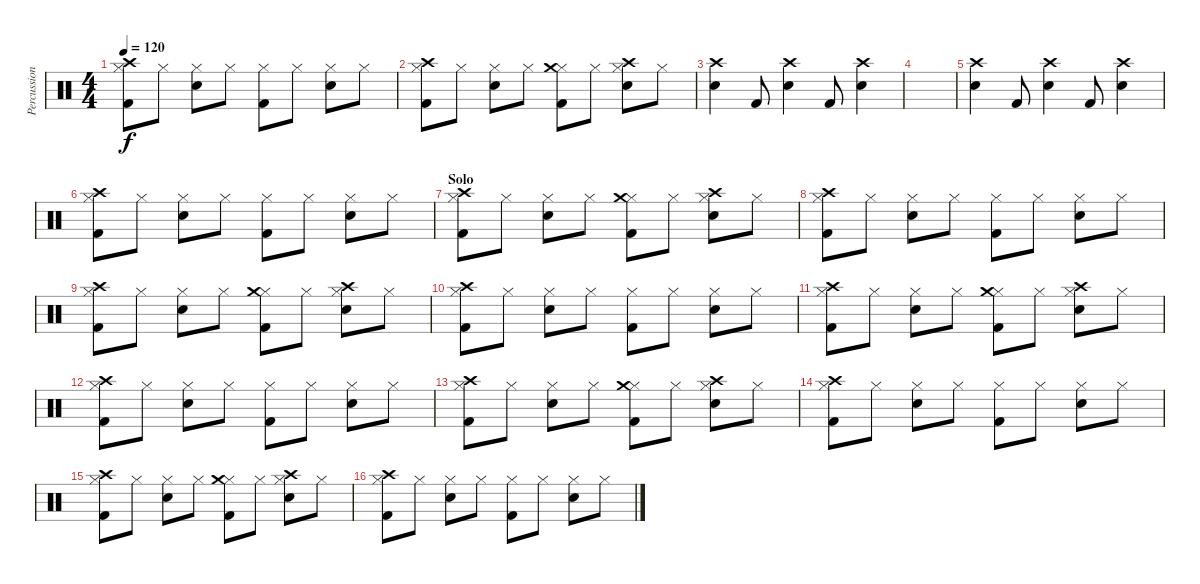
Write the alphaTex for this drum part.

\track ("Percussion" "Percussion") {instrument percussion}
\staff {score}
\articulation defaults
\ts (4 4)
\tempo 120
\clef neutral
\ks c
("Hi-Hat (closed)" "Kick (hit) 2" "Crash high (hit)").8{dy f} "Hi-Hat (closed)".8 ("Hi-Hat (closed)" "Electric Snare (hit)").8 "Hi-Hat (closed)".8 ("Hi-Hat (closed)" "Kick (hit) 2").8 "Hi-Hat (closed)".8 ("Hi-Hat (closed)" "Snare (hit) 2").8 "Hi-Hat (closed)".8 |
("Hi-Hat (closed)" "Kick (hit) 2" "Crash high (hit)").8 "Hi-Hat (closed)".8 ("Hi-Hat (closed)" "Electric Snare (hit)").8 "Hi-Hat (closed)".8 ("Hi-Hat (closed)" "Kick (hit) 2" "Crash medium (hit)").8 "Hi-Hat (closed)".8 ("Hi-Hat (closed)" "Snare (hit) 2" "Crash high (hit)").8 "Hi-Hat (closed)".8 |
("Crash high (hit)" "Electric Snare (hit)").4 "Kick (hit) 2".8 ("Crash high (hit)" "Electric Snare (hit)").4 "Kick (hit) 2".8 ("Crash high (hit)" "Electric Snare (hit)").4 |
|
("Crash high (hit)" "Electric Snare (hit)").4 "Kick (hit) 2".8 ("Crash high (hit)" "Electric Snare (hit)").4 "Kick (hit) 2".8 ("Crash high (hit)" "Electric Snare (hit)").4 |
("Hi-Hat (closed)" "Kick (hit) 2" "Crash high (hit)").8 "Hi-Hat (closed)".8 ("Hi-Hat (closed)" "Electric Snare (hit)").8 "Hi-Hat (closed)".8 ("Hi-Hat (closed)" "Kick (hit) 2").8 "Hi-Hat (closed)".8 ("Hi-Hat (closed)" "Snare (hit) 2").8 "Hi-Hat (closed)".8 |
\section ("" "Solo")
("Hi-Hat (closed)" "Kick (hit) 2" "Crash high (hit)").8 "Hi-Hat (closed)".8 ("Hi-Hat (closed)" "Electric Snare (hit)").8 "Hi-Hat (closed)".8 ("Hi-Hat (closed)" "Kick (hit) 2" "Crash medium (hit)").8 "Hi-Hat (closed)".8 ("Hi-Hat (closed)" "Snare (hit) 2" "Crash high (hit)").8 "Hi-Hat (closed)".8 |
("Hi-Hat (closed)" "Kick (hit) 2" "Crash high (hit)").8 "Hi-Hat (closed)".8 ("Hi-Hat (closed)" "Electric Snare (hit)").8 "Hi-Hat (closed)".8 ("Hi-Hat (closed)" "Kick (hit) 2").8 "Hi-Hat (closed)".8 ("Hi-Hat (closed)" "Snare (hit) 2").8 "Hi-Hat (closed)".8 |
("Hi-Hat (closed)" "Kick (hit) 2" "Crash high (hit)").8 "Hi-Hat (closed)".8 ("Hi-Hat (closed)" "Electric Snare (hit)").8 "Hi-Hat (closed)".8 ("Hi-Hat (closed)" "Kick (hit) 2" "Crash medium (hit)").8 "Hi-Hat (closed)".8 ("Hi-Hat (closed)" "Snare (hit) 2" "Crash high (hit)").8 "Hi-Hat (closed)".8 |
("Hi-Hat (closed)" "Kick (hit) 2" "Crash high (hit)").8 "Hi-Hat (closed)".8 ("Hi-Hat (closed)" "Electric Snare (hit)").8 "Hi-Hat (closed)".8 ("Hi-Hat (closed)" "Kick (hit) 2").8 "Hi-Hat (closed)".8 ("Hi-Hat (closed)" "Snare (hit) 2").8 "Hi-Hat (closed)".8 |
("Hi-Hat (closed)" "Kick (hit) 2" "Crash high (hit)").8 "Hi-Hat (closed)".8 ("Hi-Hat (closed)" "Electric Snare (hit)").8 "Hi-Hat (closed)".8 ("Hi-Hat (closed)" "Kick (hit) 2" "Crash medium (hit)").8 "Hi-Hat (closed)".8 ("Hi-Hat (closed)" "Snare (hit) 2" "Crash high (hit)").8 "Hi-Hat (closed)".8 |
("Hi-Hat (closed)" "Kick (hit) 2" "Crash high (hit)").8 "Hi-Hat (closed)".8 ("Hi-Hat (closed)" "Electric Snare (hit)").8 "Hi-Hat (closed)".8 ("Hi-Hat (closed)" "Kick (hit) 2").8 "Hi-Hat (closed)".8 ("Hi-Hat (closed)" "Snare (hit) 2").8 "Hi-Hat (closed)".8 |
("Hi-Hat (closed)" "Kick (hit) 2" "Crash high (hit)").8 "Hi-Hat (closed)".8 ("Hi-Hat (closed)" "Electric Snare (hit)").8 "Hi-Hat (closed)".8 ("Hi-Hat (closed)" "Kick (hit) 2" "Crash medium (hit)").8 "Hi-Hat (closed)".8 ("Hi-Hat (closed)" "Snare (hit) 2" "Crash high (hit)").8 "Hi-Hat (closed)".8 |
("Hi-Hat (closed)" "Kick (hit) 2" "Crash high (hit)").8 "Hi-Hat (closed)".8 ("Hi-Hat (closed)" "Electric Snare (hit)").8 "Hi-Hat (closed)".8 ("Hi-Hat (closed)" "Kick (hit) 2").8 "Hi-Hat (closed)".8 ("Hi-Hat (closed)" "Snare (hit) 2").8 "Hi-Hat (closed)".8 |
("Hi-Hat (closed)" "Kick (hit) 2" "Crash high (hit)").8 "Hi-Hat (closed)".8 ("Hi-Hat (closed)" "Electric Snare (hit)").8 "Hi-Hat (closed)".8 ("Hi-Hat (closed)" "Kick (hit) 2" "Crash medium (hit)").8 "Hi-Hat (closed)".8 ("Hi-Hat (closed)" "Snare (hit) 2" "Crash high (hit)").8 "Hi-Hat (closed)".8 |
("Hi-Hat (closed)" "Kick (hit) 2" "Crash high (hit)").8 "Hi-Hat (closed)".8 ("Hi-Hat (closed)" "Electric Snare (hit)").8 "Hi-Hat (closed)".8 ("Hi-Hat (closed)" "Kick (hit) 2").8 "Hi-Hat (closed)".8 ("Hi-Hat (closed)" "Snare (hit) 2").8 "Hi-Hat (closed)".8
